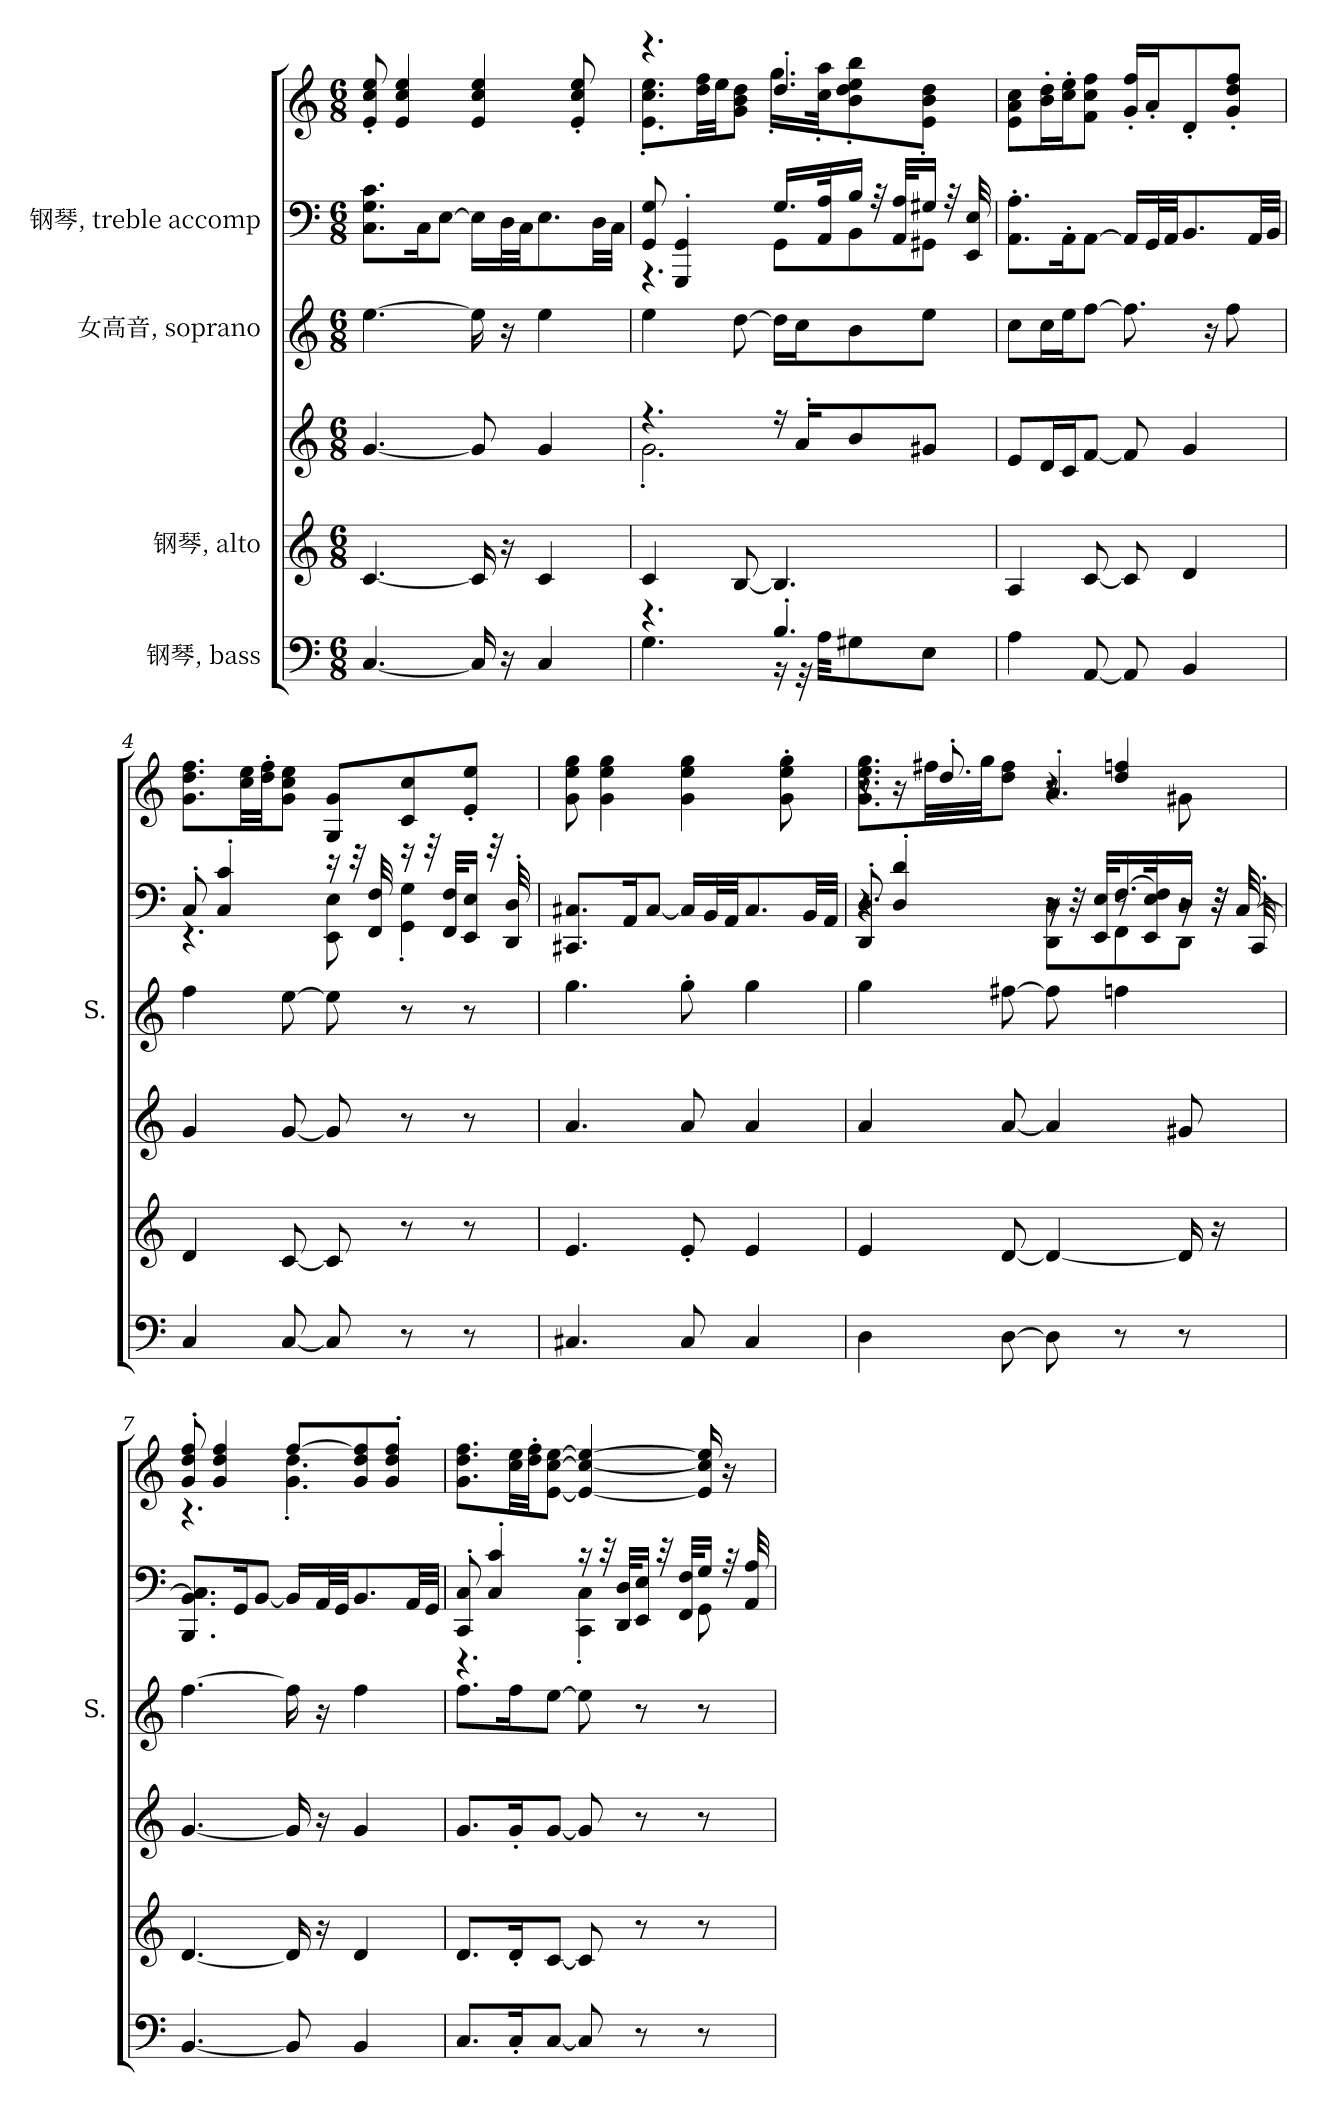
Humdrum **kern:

**kern	**kern	**kern	**kern	**kern	**kern
*part4	*part3	*part3	*part2	*part1	*part1
*staff6	*staff5	*staff4	*staff3	*staff2	*staff1
*I"钢琴, bass	*I"钢琴, alto	*	*I"女高音, soprano	*I"钢琴, treble accomp	*
*	*	*	*I'S.	*	*
*clefF4	*clefG2	*clefG2	*clefG2	*clefF4	*clefG2
*k[]	*k[]	*k[]	*k[]	*k[]	*k[]
*M6/8	*M6/8	*M6/8	*M6/8	*M6/8	*M6/8
*MM45	*MM45	*MM45	*MM45	*MM45	*MM45
=1	=1	=1	=1	=1	=1
[4.C/	[4.c/	[4.g/	[4.ee\	8.C\ 8.G\ 8.c\L	8e/' 8cc/' 8ee/'
.	.	.	.	.	4e/ 4cc/ 4ee/
.	.	.	.	16C\K	.
.	.	.	.	[8E\J	.
16C/]	16c/]	8g/]	16ee\]	16E\LL]	4e/ 4cc/ 4ee/
16r	16r	.	16r	32D\L	.
.	.	.	.	32C\JJ	.
4C/	4c/	4g/	4ee\	8.E\	.
.	.	.	.	.	8e/' 8cc/' 8ee/'
.	.	.	.	32D\LL	.
.	.	.	.	32C\JJJ	.
=2	=2	=2	=2	=2	=2
*^	*	*^	*	*^	*^
4.r	4.G\	4c/	4.r	2.g'\	4ee\	8GG/ 8G/	4.r	4.r	8.e\' 8.cc\' 8.ee\'L
.	.	.	.	.	.	4GGG/' 4GG/'	.	.	.
.	.	.	.	.	.	.	.	.	32dd\ 32ff\LL
.	.	.	.	.	.	.	.	.	32ee\JJ
.	.	[8B/	.	.	[8dd\	.	.	.	8g\ 8b\ 8dd\J
4.B'/	16r	4.B/]	16r	.	16dd\LL]	16.G/LL	8GG\L	4.dd'/	16.gg'\LL
.	32r	.	16a'/KL	.	16cc\J	.	.	.	.
.	32A\KKL	.	.	.	.	32AA/ 32A/K	.	.	32cc\' 32aa\'JK
.	8G#X\	.	8b/	.	8b\	16B/JJ	8BB\	.	8b\' 8dd\' 8ee\' 8bb\'
.	.	.	.	.	.	32r	.	.	.
.	.	.	.	.	.	32AA/ 32A/KLL	.	.	.
.	8E\J	.	8g#X/J	.	8ee\J	16G#X/JJ	8GG#X\J	.	8e\' 8b\' 8dd\'J
.	.	.	.	.	.	32r	.	.	.
.	.	.	.	.	.	32EE/ 32E/	.	.	.
*	*	*	*	*	*	*v	*v	*	*
*v	*v	*	*v	*v	*	*	*v	*v
!!LO:LB:g=z
=3	=3	=3	=3	=3	=3
4A\	4A/	8e/L	8cc\L	8.AA\' 8.A\'L	8e\ 8a\ 8cc\L
.	.	16d/L	16cc\L	.	16b\' 16dd\'L
.	.	16c/J	16ee\J	16AA'\K	16cc\' 16ee\'J
[8AA/	[8c/	[8f/J	[8ff\J	[8AA\J	8f\ 8cc\ 8ff\J
8AA/]	8c/]	8f/]	8.ff\]	16AA/LL]	16g/' 16ff/'LL
.	.	.	.	32GG/L	16a'/J
.	.	.	.	32AA/JJ	.
4BB/	4d/	4g/	.	8.BB/	8d'/
.	.	.	16r	.	.
.	.	.	8ff\	.	8g/' 8dd/' 8ff/'J
.	.	.	.	32AA/LL	.
.	.	.	.	32BB/JJJ	.
=4	=4	=4	=4	=4	=4
*	*	*	*	*^	*
4C/	4d/	4g/	4ff\	8C'/	4.r	8.g\ 8.dd\ 8.ff\L
.	.	.	.	4C/' 4c/'	.	.
.	.	.	.	.	.	32cc\ 32ee\LL
.	.	.	.	.	.	32dd\' 32ff\'JJ
[8C/	[8c/	[8g/	[8ee\	.	.	8g\ 8cc\ 8ee\J
8C/]	8c/]	8g/]	8ee\]	16r	8EE\ 8E\	8G/ 8g/L
.	.	.	.	32r	.	.
.	.	.	.	32FF/ 32F/	.	.
8r	8r	8r	8r	16r	4GG\' 4G\'	8c/ 8cc/
.	.	.	.	32r	.	.
.	.	.	.	32FF/ 32F/KLL	.	.
8r	8r	8r	8r	16EE/ 16E/JJ	.	8e/' 8ee/'J
.	.	.	.	32r	.	.
.	.	.	.	32DD/' 32D/'	.	.
*	*	*	*	*v	*v	*
=5	=5	=5	=5	=5	=5
4.C#X/	4.e/	4.a/	4.gg\	8.CC#X/ 8.C#X/L	8g\ 8ee\ 8gg\
.	.	.	.	.	4g\ 4ee\ 4gg\
.	.	.	.	16AA/K	.
.	.	.	.	[8C#/J	.
8C#/	8e'/	8a/	8gg'\	16C#/LL]	4g\ 4ee\ 4gg\
.	.	.	.	32BB/L	.
.	.	.	.	32AA/JJ	.
4C#/	4e/	4a/	4gg\	8.C#/	.
.	.	.	.	.	8g\' 8ee\' 8gg\'
.	.	.	.	32BB/LL	.
.	.	.	.	32AA/JJJ	.
!!LO:PB:g=z
=6	=6	=6	=6	=6	=6
*	*	*	*	*^	*^
*	*	*	*	*	*^	*	*^
4D\	4e/	4a/	4gg\	8DD/' 8D/'	4.r	4.r	4.r	8.g\ 8.ee\ 8.gg\L	8r
.	.	.	.	4D/' 4d/'	.	.	.	.	16r
.	.	.	.	.	.	.	.	32ff#X\LL	8.dd'/
.	.	.	.	.	.	.	.	32gg\JJ	.
[8D\	[8d/	[8a/	[8ff#X\	.	.	.	.	8dd\ 8ff#\J	.
8D\]	4d/_	4a/]	8ff#\]	16r	8DD\ 8D\L	8r	8r	4r	4.a'/
.	.	.	.	32r	.	.	.	.	.
.	.	.	.	32EE/ 32E/KLL	.	.	.	.	.
8r	.	.	4ffn\	[16.F/	8FF\	8r	4dd/ 4ffn/	.	.
.	.	.	.	32EE/ 32E/ 32F/]K	.	.	.	.	.
8r	16d/]	8g#X/	.	16D/JJ	8DD\J	16r	.	8g#X\	.
.	16r	.	.	32r	.	32r	.	.	.
.	.	.	.	[32C/	.	32CC'/	.	.	.
*	*	*	*	*v	*v	*v	*	*	*
*	*	*	*	*	*	*v	*v
=7	=7	=7	=7	=7	=7	=7
[4.BB/	[4.d/	[4.g/	[4.ff\	8.BBB/ 8.BB/ 8.C/]L	8g/' 8dd/' 8ff/'	4.r
.	.	.	.	.	4g/ 4dd/ 4ff/	.
.	.	.	.	16GG/K	.	.
.	.	.	.	[8BB/J	.	.
8BB/]	16d/]	16g/]	16ff\]	16BB/LL]	[8ff/L	4.g\' 4.dd\'
.	16r	16r	16r	32AA/L	.	.
.	.	.	.	32GG/JJ	.	.
4BB/	4d/	4g/	4ff\	8.BB/	8g/ 8dd/ 8ff/]	.
.	.	.	.	.	8g/' 8dd/' 8ff/'J	.
.	.	.	.	32AA/LL	.	.
.	.	.	.	32GG/JJJ	.	.
*	*	*	*	*	*v	*v
!!LO:LB:g=z
=8	=8	=8	=8	=8	=8
*	*	*	*	*^	*
8.C/L	8.d/L	8.g/L	8.ff\L	8CC/' 8C/'	4.r	8.g\ 8.dd\ 8.ff\L
.	.	.	.	4C/' 4c/'	.	.
16C'/K	16d'/K	16g'/K	16ff\K	.	.	32cc\ 32ee\LL
.	.	.	.	.	.	32dd\' 32ff\'JJ
[8C/J	[8c/J	[8g/J	[8ee\J	.	.	[8e\ [8cc\ [8ee\J
8C/]	8c/]	8g/]	8ee\]	16r	4CC\' 4C\'	4e/_ 4cc/_ 4ee/_
.	.	.	.	32r	.	.
.	.	.	.	32DD/ 32D/KLL	.	.
8r	8r	8r	8r	16EE/ 16E/JJ	.	.
.	.	.	.	32r	.	.
.	.	.	.	32FF/ 32F/KLL	.	.
8r	8r	8r	8r	16G/JJ	8GG\	16e/] 16cc/] 16ee/]
.	.	.	.	32r	.	16r
.	.	.	.	32AA/ 32A/	.	.
*	*	*	*	*v	*v	*
=	=	=	=	=	=
*-	*-	*-	*-	*-	*-
